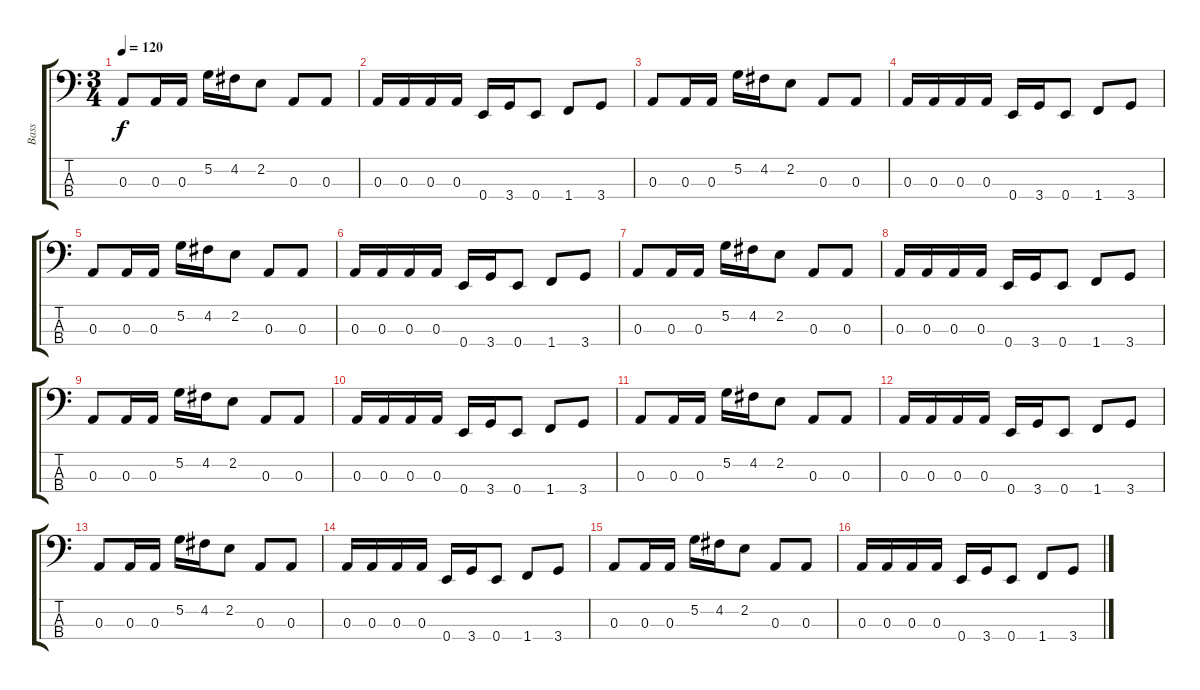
\track ("Bass" "Bass") {instrument electricbasspick}
\staff {score tabs}
\tuning (G2 D2 A1 E1) {hide}
\ts (3 4)
\tempo 120
\clef f4
\ks c
0.3.8{dy f} 0.3.16 0.3.16 5.2.16 4.2.16 2.2.8 0.3.8 0.3.8 |
0.3.16 0.3.16 0.3.16 0.3.16 0.4.16 3.4.16 0.4.8 1.4.8 3.4.8 |
0.3.8 0.3.16 0.3.16 5.2.16 4.2.16 2.2.8 0.3.8 0.3.8 |
0.3.16 0.3.16 0.3.16 0.3.16 0.4.16 3.4.16 0.4.8 1.4.8 3.4.8 |
0.3.8 0.3.16 0.3.16 5.2.16 4.2.16 2.2.8 0.3.8 0.3.8 |
0.3.16 0.3.16 0.3.16 0.3.16 0.4.16 3.4.16 0.4.8 1.4.8 3.4.8 |
0.3.8 0.3.16 0.3.16 5.2.16 4.2.16 2.2.8 0.3.8 0.3.8 |
0.3.16 0.3.16 0.3.16 0.3.16 0.4.16 3.4.16 0.4.8 1.4.8 3.4.8 |
0.3.8 0.3.16 0.3.16 5.2.16 4.2.16 2.2.8 0.3.8 0.3.8 |
0.3.16 0.3.16 0.3.16 0.3.16 0.4.16 3.4.16 0.4.8 1.4.8 3.4.8 |
0.3.8 0.3.16 0.3.16 5.2.16 4.2.16 2.2.8 0.3.8 0.3.8 |
0.3.16 0.3.16 0.3.16 0.3.16 0.4.16 3.4.16 0.4.8 1.4.8 3.4.8 |
0.3.8 0.3.16 0.3.16 5.2.16 4.2.16 2.2.8 0.3.8 0.3.8 |
0.3.16 0.3.16 0.3.16 0.3.16 0.4.16 3.4.16 0.4.8 1.4.8 3.4.8 |
0.3.8 0.3.16 0.3.16 5.2.16 4.2.16 2.2.8 0.3.8 0.3.8 |
0.3.16 0.3.16 0.3.16 0.3.16 0.4.16 3.4.16 0.4.8 1.4.8 3.4.8
